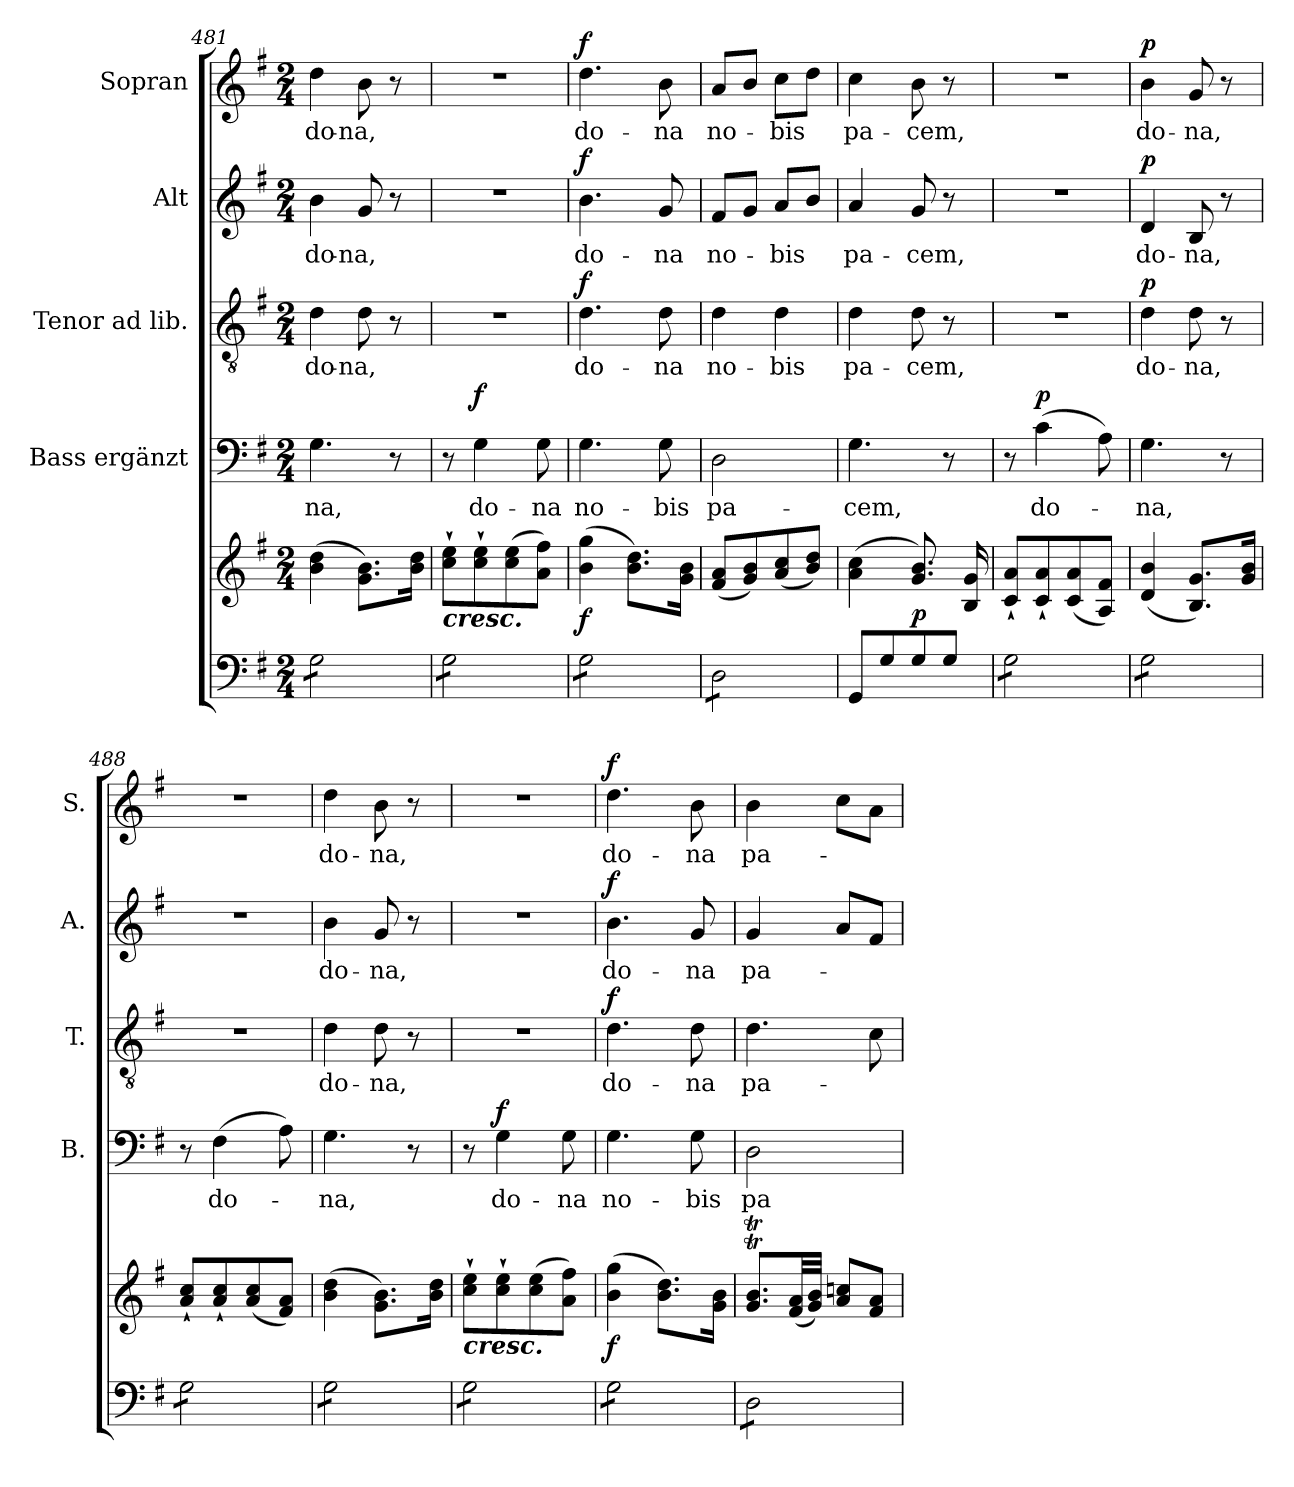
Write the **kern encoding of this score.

**kern	**kern	**dynam	**kern	**text	**dynam	**kern	**text	**dynam	**kern	**text	**dynam	**kern	**text	**dynam
*part5	*part5	*part5	*part4	*part4	*part4	*part3	*part3	*part3	*part2	*part2	*part2	*part1	*part1	*part1
*staff6	*staff5	*staff5/6	*staff4	*staff4	*staff4	*staff3	*staff3	*staff3	*staff2	*staff2	*staff2	*staff1	*staff1	*staff1
*	*	*	*I"Bass ergänzt	*	*	*I"Tenor ad lib.	*	*	*I"Alt	*	*	*I"Sopran	*	*
*	*	*	*I'B.	*	*	*I'T.	*	*	*I'A.	*	*	*I'S.	*	*
*clefF4	*clefG2	*	*clefF4	*	*	*clefGv2	*	*	*clefG2	*	*	*clefG2	*	*
*k[f#]	*k[f#]	*	*k[f#]	*	*	*k[f#]	*	*	*k[f#]	*	*	*k[f#]	*	*
*G:	*G:	*	*G:	*	*	*G:	*	*	*G:	*	*	*G:	*	*
*M2/4	*M2/4	*	*M2/4	*	*	*M2/4	*	*	*M2/4	*	*	*M2/4	*	*
=481	=481	=481	=481	=481	=481	=481	=481	=481	=481	=481	=481	=481	=481	=481
!	!	!	!	!LO:LY:b	!	!	!LO:LY:b	!	!	!LO:LY:b	!	!	!LO:LY:b	!
*tremolo	*	*	*	*	*	*	*	*	*	*	*	*	*	*
8G\L	(>4b\ 4dd\	.	4.G\	-na,	.	4d\	do-	.	4b\	do-	.	4dd\	do-	.
8G\	.	.	.	.	.	.	.	.	.	.	.	.	.	.
!	!	!	!	!	!	!	!LO:LY:b	!	!	!LO:LY:b	!	!	!LO:LY:b	!
8G\	8.g\ 8.b\L)	.	.	.	.	8d\	-na,	.	8g/	-na,	.	8b\	-na,	.
8G\J	.	.	8r	.	.	8r	.	.	8r	.	.	8r	.	.
.	16b\ 16dd\Jk	.	.	.	.	.	.	.	.	.	.	.	.	.
=482	=482	=482	=482	=482	=482	=482	=482	=482	=482	=482	=482	=482	=482	=482
!	!LO:TX:b:Bi:t=cresc.	!	!	!	!	!	!	!	!	!	!	!	!	!
8G\L	8cc\`> 8ee\`>L	.	8r	.	.	2r	.	.	2r	.	.	2r	.	.
!	!	!	!	!LO:LY:b	!LO:DY:a	!	!	!	!	!	!	!	!	!
8G\	8cc\`> 8ee\`>	.	4G\	do-	f	.	.	.	.	.	.	.	.	.
8G\	(>8cc\ 8ee\	.	.	.	.	.	.	.	.	.	.	.	.	.
!	!	!	!	!LO:LY:b	!	!	!	!	!	!	!	!	!	!
8G\J	8a\ 8ff#\J)	.	8G\	-na	.	.	.	.	.	.	.	.	.	.
=483	=483	=483	=483	=483	=483	=483	=483	=483	=483	=483	=483	=483	=483	=483
!	!	!LO:DY:b	!	!LO:LY:b	!	!	!LO:LY:b	!LO:DY:a	!	!LO:LY:b	!LO:DY:a	!	!LO:LY:b	!LO:DY:a
8G\L	(>4b\ 4gg\	f	4.G\	no-	.	4.d\	do-	f	4.b\	do-	f	4.dd\	do-	f
8G\	.	.	.	.	.	.	.	.	.	.	.	.	.	.
8G\	8.b\ 8.dd\L)	.	.	.	.	.	.	.	.	.	.	.	.	.
!	!	!	!	!LO:LY:b	!	!	!LO:LY:b	!	!	!LO:LY:b	!	!	!LO:LY:b	!
8G\J	.	.	8G\	-bis	.	8d\	-na	.	8g/	-na	.	8b\	-na	.
.	16g\ 16b\Jk	.	.	.	.	.	.	.	.	.	.	.	.	.
=484	=484	=484	=484	=484	=484	=484	=484	=484	=484	=484	=484	=484	=484	=484
!	!	!	!	!LO:LY:b	!	!	!LO:LY:b	!	!	!LO:LY:b	!	!	!LO:LY:b	!
8D\L	(<8f#/ 8a/L	.	2D\	pa-	.	4d\	no-	.	8f#/L	no-	.	8a/L	no-	.
8D\	8g/ 8b/)	.	.	.	.	.	.	.	8g/J	.	.	8b/J	.	.
!	!	!	!	!	!	!	!LO:LY:b	!	!	!LO:LY:b	!	!	!LO:LY:b	!
8D\	(<8a/ 8cc/	.	.	.	.	4d\	-bis	.	8a/L	-bis	.	8cc\L	-bis	.
8D\J	8b/ 8dd/J)	.	.	.	.	.	.	.	8b/J	.	.	8dd\J	.	.
*Xtremolo	*	*	*	*	*	*	*	*	*	*	*	*	*	*
=485	=485	=485	=485	=485	=485	=485	=485	=485	=485	=485	=485	=485	=485	=485
!	!	!	!	!LO:LY:b	!	!	!LO:LY:b	!	!	!LO:LY:b	!	!	!LO:LY:b	!
8GG/L	(>4a\ 4cc\	.	4.G\	-cem,	.	4d\	pa-	.	4a/	pa-	.	4cc\	pa-	.
8G/	.	.	.	.	.	.	.	.	.	.	.	.	.	.
!	!	!LO:DY:a=2	!	!	!	!	!LO:LY:b	!	!	!LO:LY:b	!	!	!LO:LY:b	!
8G/	8.g/ 8.b/)	p	.	.	.	8d\	-cem,	.	8g/	-cem,	.	8b\	-cem,	.
8G/J	.	.	8r	.	.	8r	.	.	8r	.	.	8r	.	.
.	16B/ 16g/	.	.	.	.	.	.	.	.	.	.	.	.	.
!!LO:PB:g=z
=486	=486	=486	=486	=486	=486	=486	=486	=486	=486	=486	=486	=486	=486	=486
*tremolo	*	*	*	*	*	*	*	*	*	*	*	*	*	*
8G\L	8c/`< 8a/`<L	.	8r	.	.	2r	.	.	2r	.	.	2r	.	.
!	!	!	!	!LO:LY:b	!LO:DY:a	!	!	!	!	!	!	!	!	!
8G\	8c/`< 8a/`<	.	(>4c\	do-	p	.	.	.	.	.	.	.	.	.
8G\	(<8c/ 8a/	.	.	.	.	.	.	.	.	.	.	.	.	.
8G\J	8A/ 8f#/J)	.	8A\)	.	.	.	.	.	.	.	.	.	.	.
=487	=487	=487	=487	=487	=487	=487	=487	=487	=487	=487	=487	=487	=487	=487
!	!	!	!	!LO:LY:b	!	!	!LO:LY:b	!LO:DY:a	!	!LO:LY:b	!LO:DY:a	!	!LO:LY:b	!LO:DY:a
8G\L	(<4d/ 4b/	.	4.G\	-na,	.	4d\	do-	p	4d/	do-	p	4b\	do-	p
8G\	.	.	.	.	.	.	.	.	.	.	.	.	.	.
!	!	!	!	!	!	!	!LO:LY:b	!	!	!LO:LY:b	!	!	!LO:LY:b	!
8G\	8.B/ 8.g/L)	.	.	.	.	8d\	-na,	.	8B/	-na,	.	8g/	-na,	.
8G\J	.	.	8r	.	.	8r	.	.	8r	.	.	8r	.	.
.	16g/ 16b/Jk	.	.	.	.	.	.	.	.	.	.	.	.	.
=488	=488	=488	=488	=488	=488	=488	=488	=488	=488	=488	=488	=488	=488	=488
8G\L	8a/`< 8cc/`<L	.	8r	.	.	2r	.	.	2r	.	.	2r	.	.
!	!	!	!	!LO:LY:b	!	!	!	!	!	!	!	!	!	!
8G\	8a/`< 8cc/`<	.	(>4F#\	do-	.	.	.	.	.	.	.	.	.	.
8G\	(<8a/ 8cc/	.	.	.	.	.	.	.	.	.	.	.	.	.
8G\J	8f#/ 8a/J)	.	8A\)	.	.	.	.	.	.	.	.	.	.	.
=489	=489	=489	=489	=489	=489	=489	=489	=489	=489	=489	=489	=489	=489	=489
!	!	!	!	!LO:LY:b	!	!	!LO:LY:b	!	!	!LO:LY:b	!	!	!LO:LY:b	!
8G\L	(>4b\ 4dd\	.	4.G\	-na,	.	4d\	do-	.	4b\	do-	.	4dd\	do-	.
8G\	.	.	.	.	.	.	.	.	.	.	.	.	.	.
!	!	!	!	!	!	!	!LO:LY:b	!	!	!LO:LY:b	!	!	!LO:LY:b	!
8G\	8.g\ 8.b\L)	.	.	.	.	8d\	-na,	.	8g/	-na,	.	8b\	-na,	.
8G\J	.	.	8r	.	.	8r	.	.	8r	.	.	8r	.	.
.	16b\ 16dd\Jk	.	.	.	.	.	.	.	.	.	.	.	.	.
=490	=490	=490	=490	=490	=490	=490	=490	=490	=490	=490	=490	=490	=490	=490
!	!LO:TX:b:Bi:t=cresc.	!	!	!	!	!	!	!	!	!	!	!	!	!
8G\L	8cc\`> 8ee\`>L	.	8r	.	.	2r	.	.	2r	.	.	2r	.	.
!	!	!	!	!LO:LY:b	!LO:DY:a	!	!	!	!	!	!	!	!	!
8G\	8cc\`> 8ee\`>	.	4G\	do-	f	.	.	.	.	.	.	.	.	.
8G\	(>8cc\ 8ee\	.	.	.	.	.	.	.	.	.	.	.	.	.
!	!	!	!	!LO:LY:b	!	!	!	!	!	!	!	!	!	!
8G\J	8a\ 8ff#\J)	.	8G\	-na	.	.	.	.	.	.	.	.	.	.
=491	=491	=491	=491	=491	=491	=491	=491	=491	=491	=491	=491	=491	=491	=491
!	!	!LO:DY:b	!	!LO:LY:b	!	!	!LO:LY:b	!LO:DY:a	!	!LO:LY:b	!LO:DY:a	!	!LO:LY:b	!LO:DY:a
8G\L	(>4b\ 4gg\	f	4.G\	no-	.	4.d\	do-	f	4.b\	do-	f	4.dd\	do-	f
8G\	.	.	.	.	.	.	.	.	.	.	.	.	.	.
8G\	8.b\ 8.dd\L)	.	.	.	.	.	.	.	.	.	.	.	.	.
!	!	!	!	!LO:LY:b	!	!	!LO:LY:b	!	!	!LO:LY:b	!	!	!LO:LY:b	!
8G\J	.	.	8G\	-bis	.	8d\	-na	.	8g/	-na	.	8b\	-na	.
.	16g\ 16b\Jk	.	.	.	.	.	.	.	.	.	.	.	.	.
=492	=492	=492	=492	=492	=492	=492	=492	=492	=492	=492	=492	=492	=492	=492
!	!	!	!	!LO:LY:b	!	!	!LO:LY:b	!	!	!LO:LY:b	!	!	!LO:LY:b	!
8D\L	8.g/T 8.b/TL	.	2D\	pa-	.	4.d\	pa-	.	4g/	pa-	.	4b\	pa-	.
8D\	.	.	.	.	.	.	.	.	.	.	.	.	.	.
.	(<32f#/ 32a/LL	.	.	.	.	.	.	.	.	.	.	.	.	.
.	32g/ 32b/JJJ)	.	.	.	.	.	.	.	.	.	.	.	.	.
8D\	8a/ 8cc/L	.	.	.	.	.	.	.	8a/L	.	.	8cc\L	.	.
8D\J	8f#/ 8a/J	.	.	.	.	8c\	.	.	8f#/J	.	.	8a\J	.	.
*Xtremolo	*	*	*	*	*	*	*	*	*	*	*	*	*	*
=	=	=	=	=	=	=	=	=	=	=	=	=	=	=
*-	*-	*-	*-	*-	*-	*-	*-	*-	*-	*-	*-	*-	*-	*-
